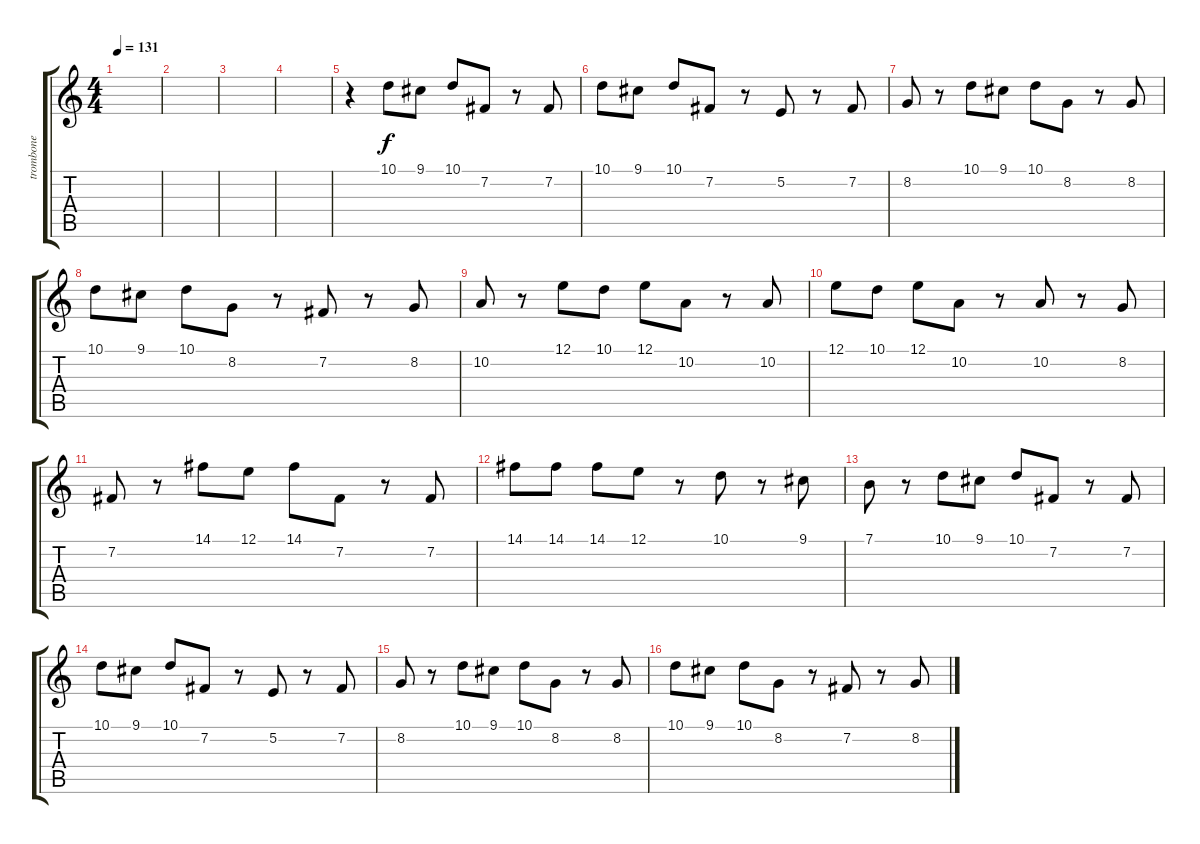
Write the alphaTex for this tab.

\track ("trombone" "trombone") {instrument trombone}
\staff {score tabs}
\tuning (E4 B3 G3 D3 A2 E2) {hide}
\ts (4 4)
\tempo 131
\clef g2
\ks c
|
|
|
|
r.4 10.1.8 9.1.8 10.1.8 7.2.8 r.8 7.2.8 |
10.1.8 9.1.8 10.1.8 7.2.8 r.8 5.2.8 r.8 7.2.8 |
8.2.8 r.8 10.1.8 9.1.8 10.1.8 8.2.8 r.8 8.2.8 |
10.1.8 9.1.8 10.1.8 8.2.8 r.8 7.2.8 r.8 8.2.8 |
10.2.8 r.8 12.1.8 10.1.8 12.1.8 10.2.8 r.8 10.2.8 |
12.1.8 10.1.8 12.1.8 10.2.8 r.8 10.2.8 r.8 8.2.8 |
7.2.8 r.8 14.1.8 12.1.8 14.1.8 7.2.8 r.8 7.2.8 |
14.1.8 14.1.8 14.1.8 12.1.8 r.8 10.1.8 r.8 9.1.8 |
7.1.8 r.8 10.1.8 9.1.8 10.1.8 7.2.8 r.8 7.2.8 |
10.1.8 9.1.8 10.1.8 7.2.8 r.8 5.2.8 r.8 7.2.8 |
8.2.8 r.8 10.1.8 9.1.8 10.1.8 8.2.8 r.8 8.2.8 |
10.1.8 9.1.8 10.1.8 8.2.8 r.8 7.2.8 r.8 8.2.8
